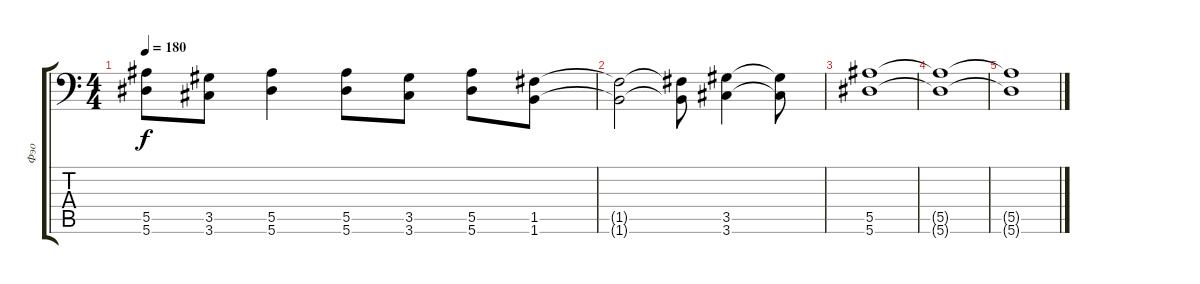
\track ("Фэо" "Фэо") {instrument distortionguitar}
\staff {score tabs}
\tuning (C4 G3 Eb3 Bb2 F2 Bb1) {hide}
\ts (4 4)
\tempo 180
\clef f4
\ks c
(5.5 5.6).8{dy f} (3.5 3.6).8 (5.5 5.6).4 (5.5 5.6).8 (3.5 3.6).8 (5.5 5.6).8 (1.5 1.6).8 |
(1.5{t} 1.6{t}).2 (1.5{t} 1.6{t}).8 (3.5 3.6).4 (3.5{t} 3.6{t}).8 |
(5.5 5.6).1 |
(5.5{t} 5.6{t}).1 |
(5.5{t} 5.6{t}).1
